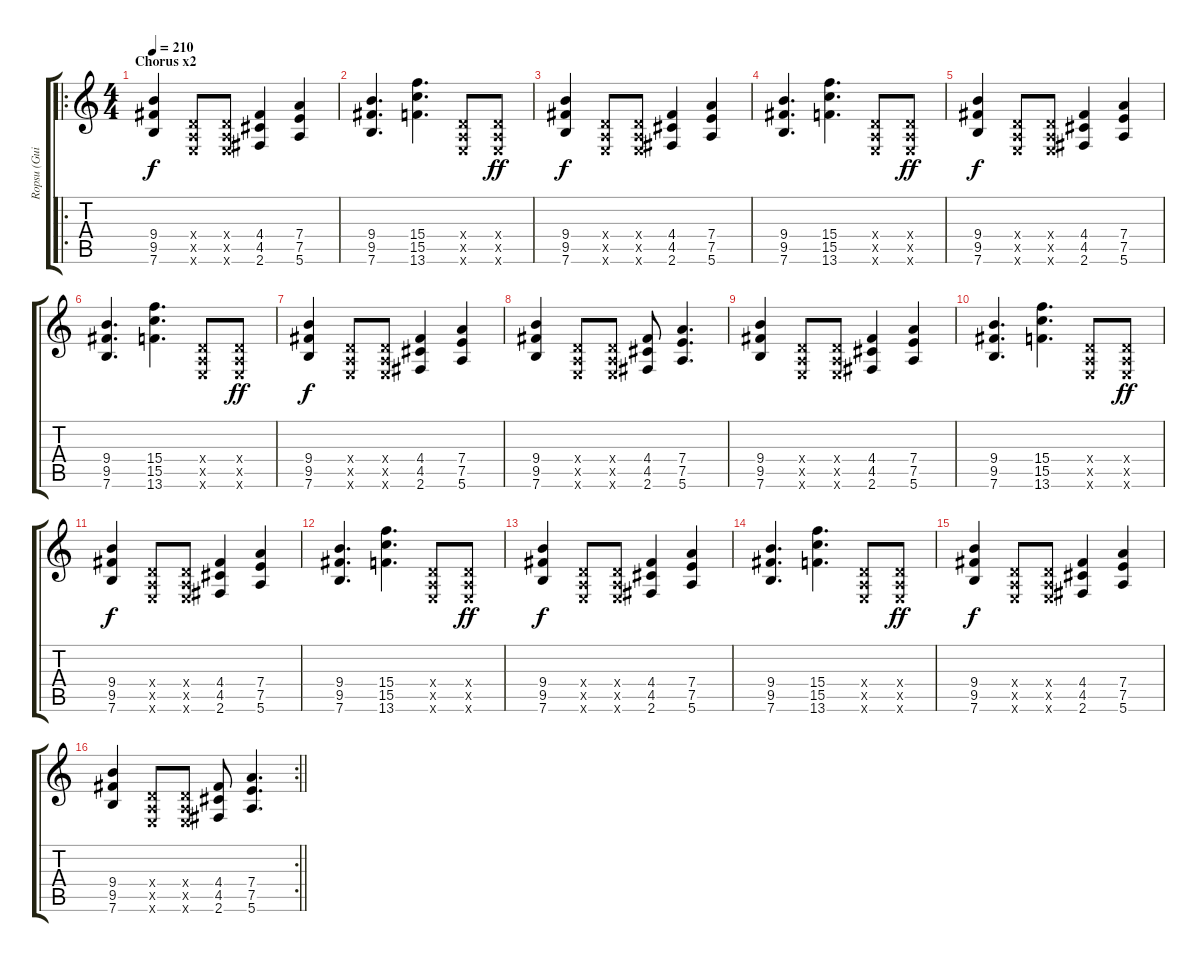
\track ("Ropsu (Guitar II)" "Ropsu (Gui") {instrument overdrivenguitar}
\staff {score tabs}
\tuning (E4 B3 G3 D3 A2 E2) {hide}
\ro
\ts (4 4)
\section ("" "Chorus x2")
\tempo 210
\clef g2
\ks c
(9.4 9.5 7.6).4{dy f} (0.4{x} 0.5{x} 0.6{x}).8 (0.4{x} 0.5{x} 0.6{x}).8 (4.4 4.5 2.6).4 (7.4 7.5 5.6).4 |
(9.4 9.5 7.6).4{d} (15.4 15.5 13.6).4{d} (0.4{x} 0.5{x} 0.6{x}).8 (0.4{x} 0.5{x} 0.6{x}).8{dy ff} |
(9.4 9.5 7.6).4{dy f} (0.4{x} 0.5{x} 0.6{x}).8 (0.4{x} 0.5{x} 0.6{x}).8 (4.4 4.5 2.6).4 (7.4 7.5 5.6).4 |
(9.4 9.5 7.6).4{d} (15.4 15.5 13.6).4{d} (0.4{x} 0.5{x} 0.6{x}).8 (0.4{x} 0.5{x} 0.6{x}).8{dy ff} |
(9.4 9.5 7.6).4{dy f} (0.4{x} 0.5{x} 0.6{x}).8 (0.4{x} 0.5{x} 0.6{x}).8 (4.4 4.5 2.6).4 (7.4 7.5 5.6).4 |
(9.4 9.5 7.6).4{d} (15.4 15.5 13.6).4{d} (0.4{x} 0.5{x} 0.6{x}).8 (0.4{x} 0.5{x} 0.6{x}).8{dy ff} |
(9.4 9.5 7.6).4{dy f} (0.4{x} 0.5{x} 0.6{x}).8 (0.4{x} 0.5{x} 0.6{x}).8 (4.4 4.5 2.6).4 (7.4 7.5 5.6).4 |
(9.4 9.5 7.6).4 (0.4{x} 0.5{x} 0.6{x}).8 (0.4{x} 0.5{x} 0.6{x}).8 (4.4 4.5 2.6).8 (7.4 7.5 5.6).4{d} |
(9.4 9.5 7.6).4 (0.4{x} 0.5{x} 0.6{x}).8 (0.4{x} 0.5{x} 0.6{x}).8 (4.4 4.5 2.6).4 (7.4 7.5 5.6).4 |
(9.4 9.5 7.6).4{d} (15.4 15.5 13.6).4{d} (0.4{x} 0.5{x} 0.6{x}).8 (0.4{x} 0.5{x} 0.6{x}).8{dy ff} |
(9.4 9.5 7.6).4{dy f} (0.4{x} 0.5{x} 0.6{x}).8 (0.4{x} 0.5{x} 0.6{x}).8 (4.4 4.5 2.6).4 (7.4 7.5 5.6).4 |
(9.4 9.5 7.6).4{d} (15.4 15.5 13.6).4{d} (0.4{x} 0.5{x} 0.6{x}).8 (0.4{x} 0.5{x} 0.6{x}).8{dy ff} |
(9.4 9.5 7.6).4{dy f} (0.4{x} 0.5{x} 0.6{x}).8 (0.4{x} 0.5{x} 0.6{x}).8 (4.4 4.5 2.6).4 (7.4 7.5 5.6).4 |
(9.4 9.5 7.6).4{d} (15.4 15.5 13.6).4{d} (0.4{x} 0.5{x} 0.6{x}).8 (0.4{x} 0.5{x} 0.6{x}).8{dy ff} |
(9.4 9.5 7.6).4{dy f} (0.4{x} 0.5{x} 0.6{x}).8 (0.4{x} 0.5{x} 0.6{x}).8 (4.4 4.5 2.6).4 (7.4 7.5 5.6).4 |
\rc 2
\barLineRight lightlight
(9.4 9.5 7.6).4 (0.4{x} 0.5{x} 0.6{x}).8 (0.4{x} 0.5{x} 0.6{x}).8 (4.4 4.5 2.6).8 (7.4 7.5 5.6).4{d}
